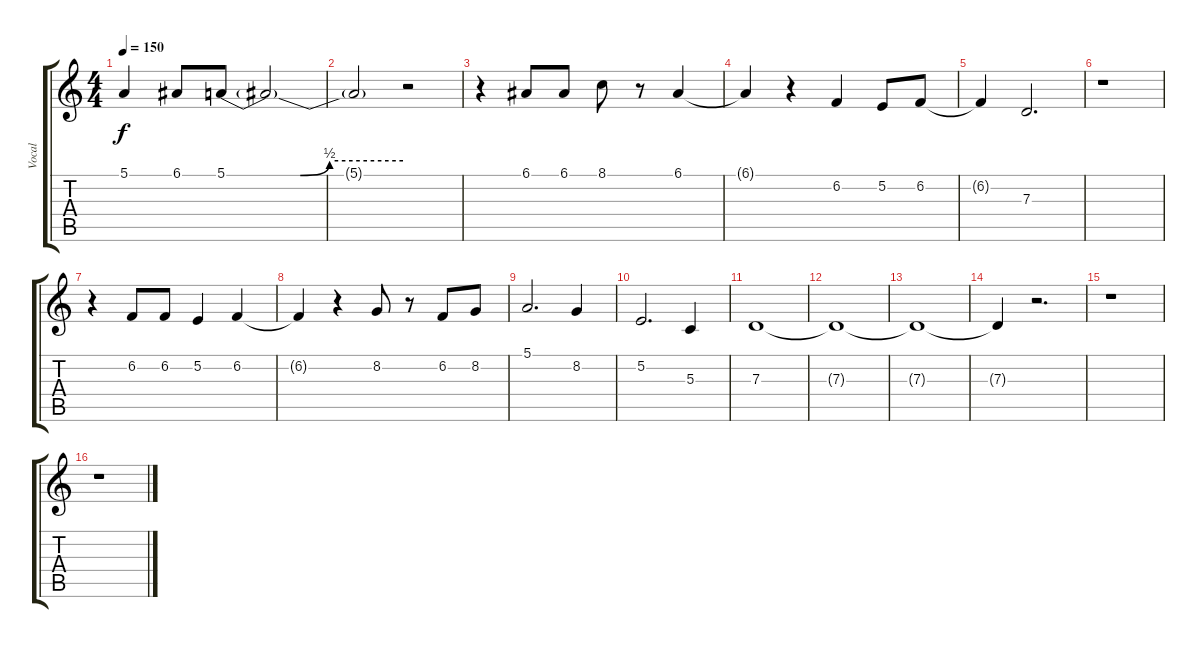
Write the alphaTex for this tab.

\track ("Vocal" "Vocal") {instrument oboe}
\staff {score tabs}
\tuning (E4 B3 G3 D3 A2 E2) {hide}
\ts (4 4)
\tempo 150
\clef g2
\ks c
5.1.4{dy f} 6.1.8 5.1{be (custom 0 0 25 0 35 2 60 2)}.8 5.1{t}.2 |
5.1{t}.2 r.2 |
r.4 6.1.8 6.1.8 8.1.8 r.8 6.1.4 |
6.1{t}.4 r.4 6.2.4 5.2.8 6.2.8 |
6.2{t}.4 7.3.2{d} |
r.1 |
r.4 6.2.8 6.2.8 5.2.4 6.2.4 |
6.2{t}.4 r.4 8.2.8 r.8 6.2.8 8.2.8 |
5.1.2{d} 8.2.4 |
5.2.2{d} 5.3.4 |
7.3.1 |
7.3{t}.1 |
7.3{t}.1 |
7.3{t}.4 r.2{d} |
r.1 |
r.1
